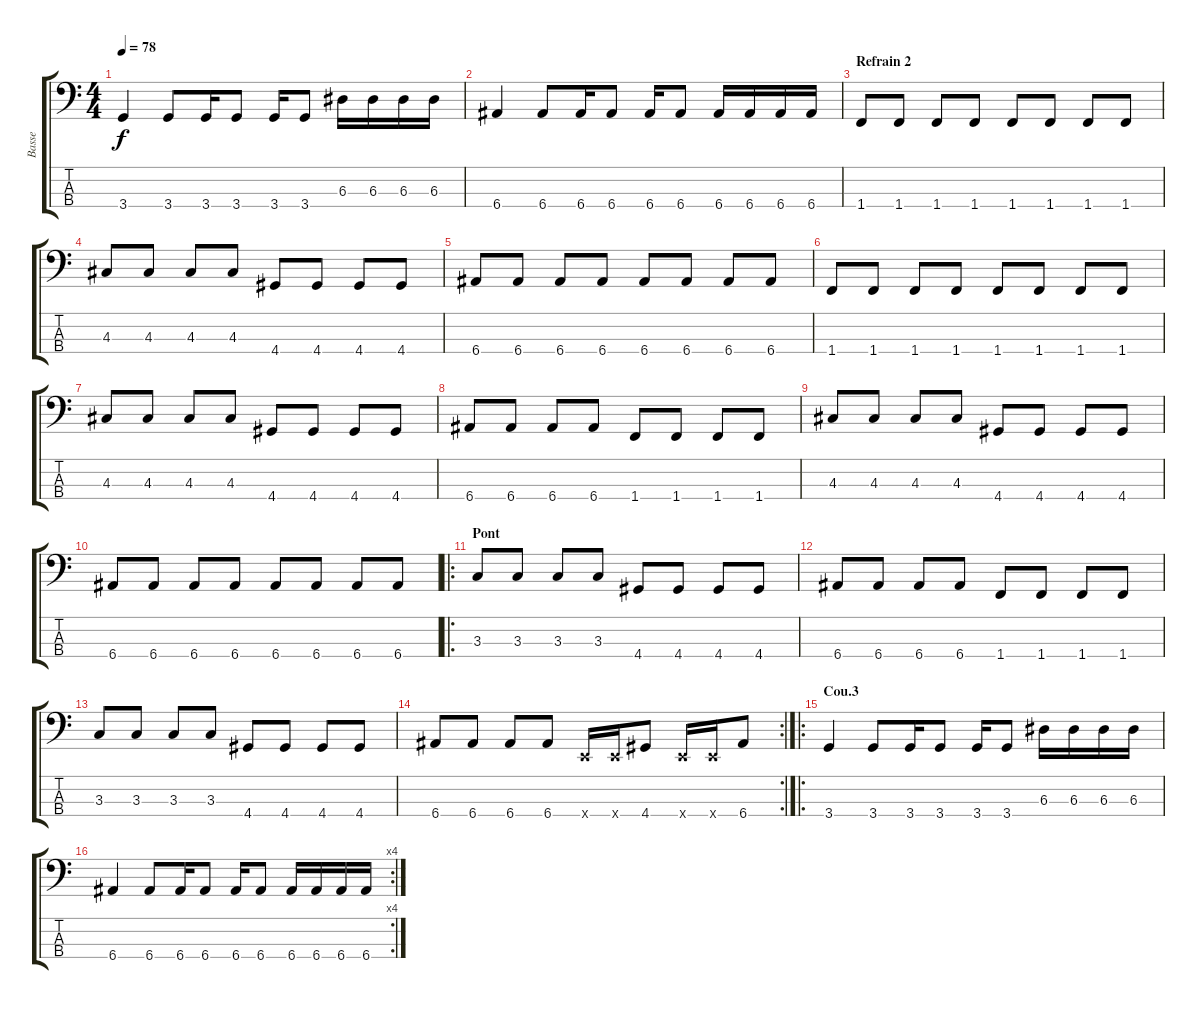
\track ("Basse" "Basse") {instrument electricbasspick}
\staff {score tabs}
\tuning (G2 D2 A1 E1) {hide}
\ts (4 4)
\tempo 78
\clef f4
\ks c
3.4.4{dy f} 3.4.8 3.4.16 3.4.8 3.4.16 3.4.8 6.3.16 6.3.16 6.3.16 6.3.16 |
6.4.4 6.4.8 6.4.16 6.4.8 6.4.16 6.4.8 6.4.16 6.4.16 6.4.16 6.4.16 |
\section ("" "Refrain 2")
1.4.8 1.4.8 1.4.8 1.4.8 1.4.8 1.4.8 1.4.8 1.4.8 |
4.3.8 4.3.8 4.3.8 4.3.8 4.4.8 4.4.8 4.4.8 4.4.8 |
6.4.8 6.4.8 6.4.8 6.4.8 6.4.8 6.4.8 6.4.8 6.4.8 |
1.4.8 1.4.8 1.4.8 1.4.8 1.4.8 1.4.8 1.4.8 1.4.8 |
4.3.8 4.3.8 4.3.8 4.3.8 4.4.8 4.4.8 4.4.8 4.4.8 |
6.4.8 6.4.8 6.4.8 6.4.8 1.4.8 1.4.8 1.4.8 1.4.8 |
4.3.8 4.3.8 4.3.8 4.3.8 4.4.8 4.4.8 4.4.8 4.4.8 |
6.4.8 6.4.8 6.4.8 6.4.8 6.4.8 6.4.8 6.4.8 6.4.8 |
\ro
\section ("" "Pont")
3.3.8 3.3.8 3.3.8 3.3.8 4.4.8 4.4.8 4.4.8 4.4.8 |
6.4.8 6.4.8 6.4.8 6.4.8 1.4.8 1.4.8 1.4.8 1.4.8 |
3.3.8 3.3.8 3.3.8 3.3.8 4.4.8 4.4.8 4.4.8 4.4.8 |
\rc 2
6.4.8 6.4.8 6.4.8 6.4.8 0.4{x}.16 0.4{x}.16 4.4.8 0.4{x}.16 0.4{x}.16 6.4.8 |
\ro
\section ("" "Cou.3")
3.4.4 3.4.8 3.4.16 3.4.8 3.4.16 3.4.8 6.3.16 6.3.16 6.3.16 6.3.16 |
\rc 4
6.4.4 6.4.8 6.4.16 6.4.8 6.4.16 6.4.8 6.4.16 6.4.16 6.4.16 6.4.16
